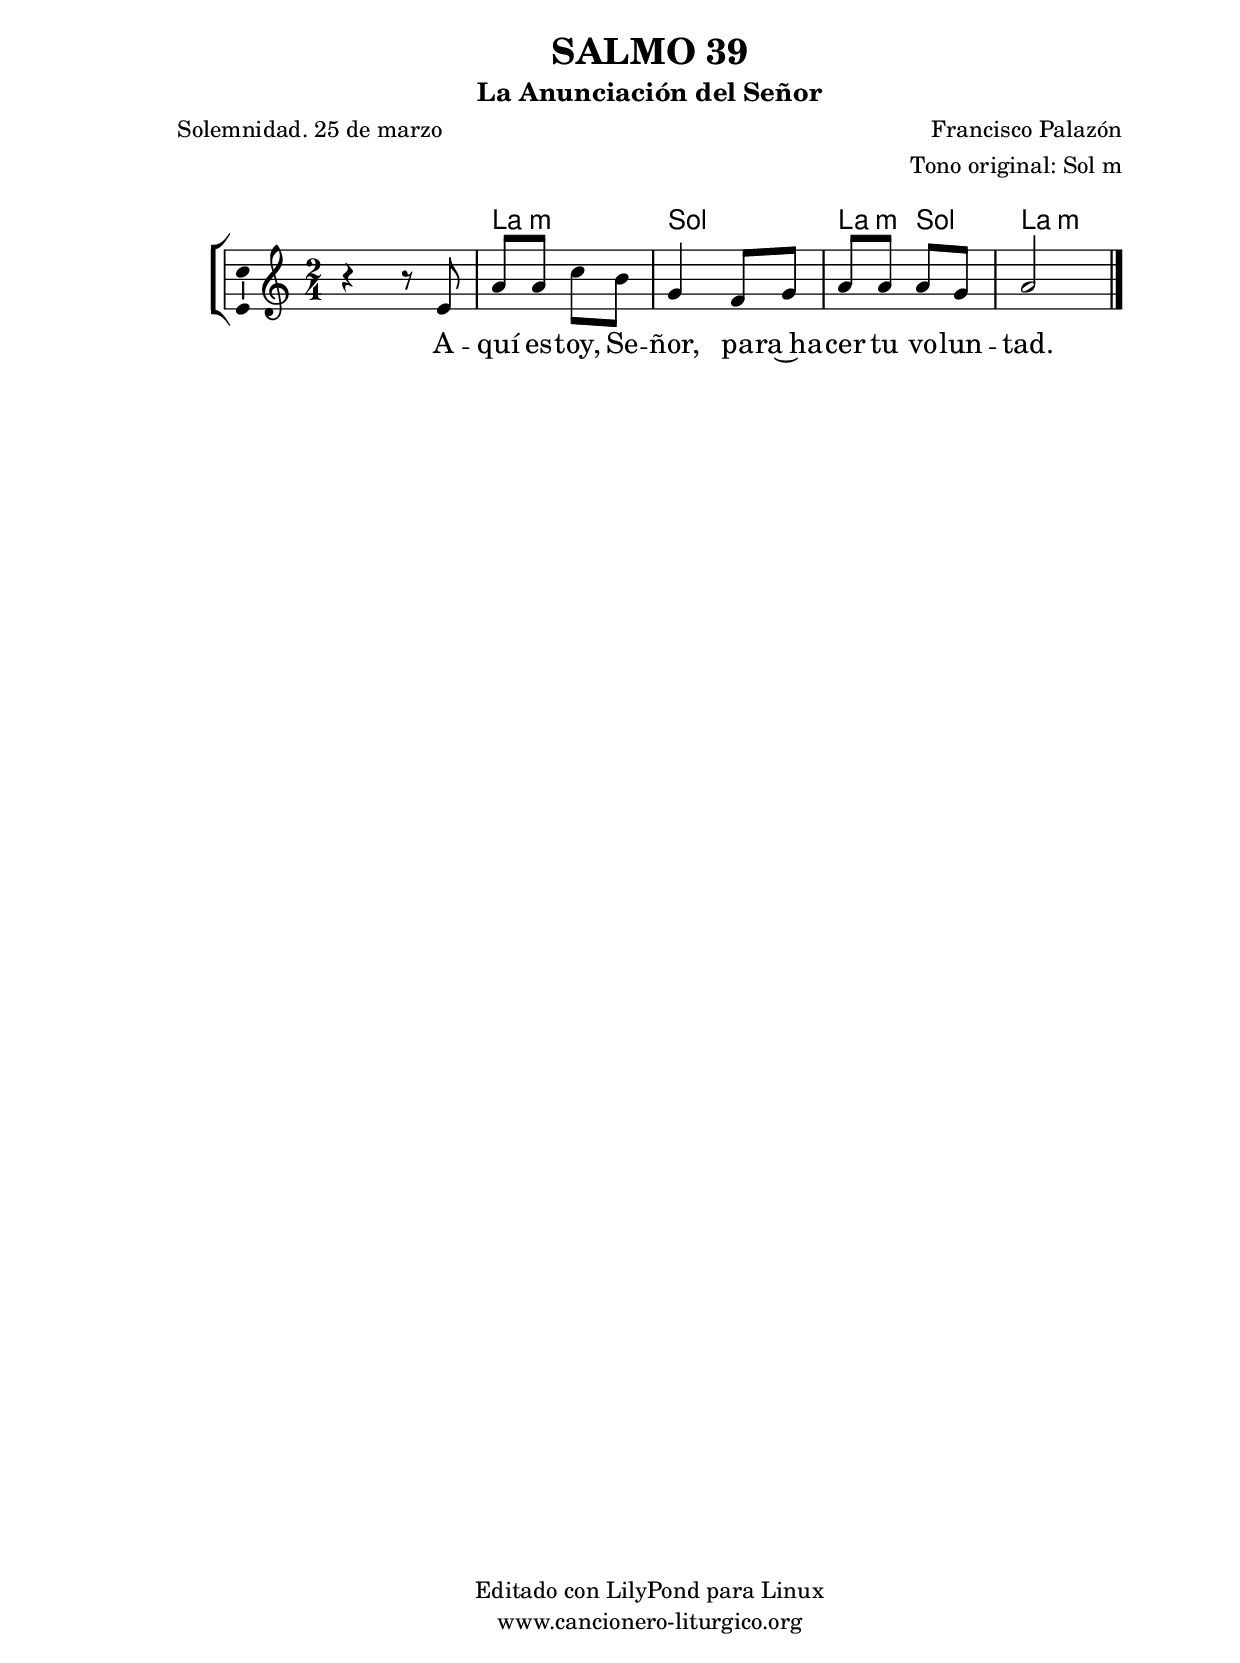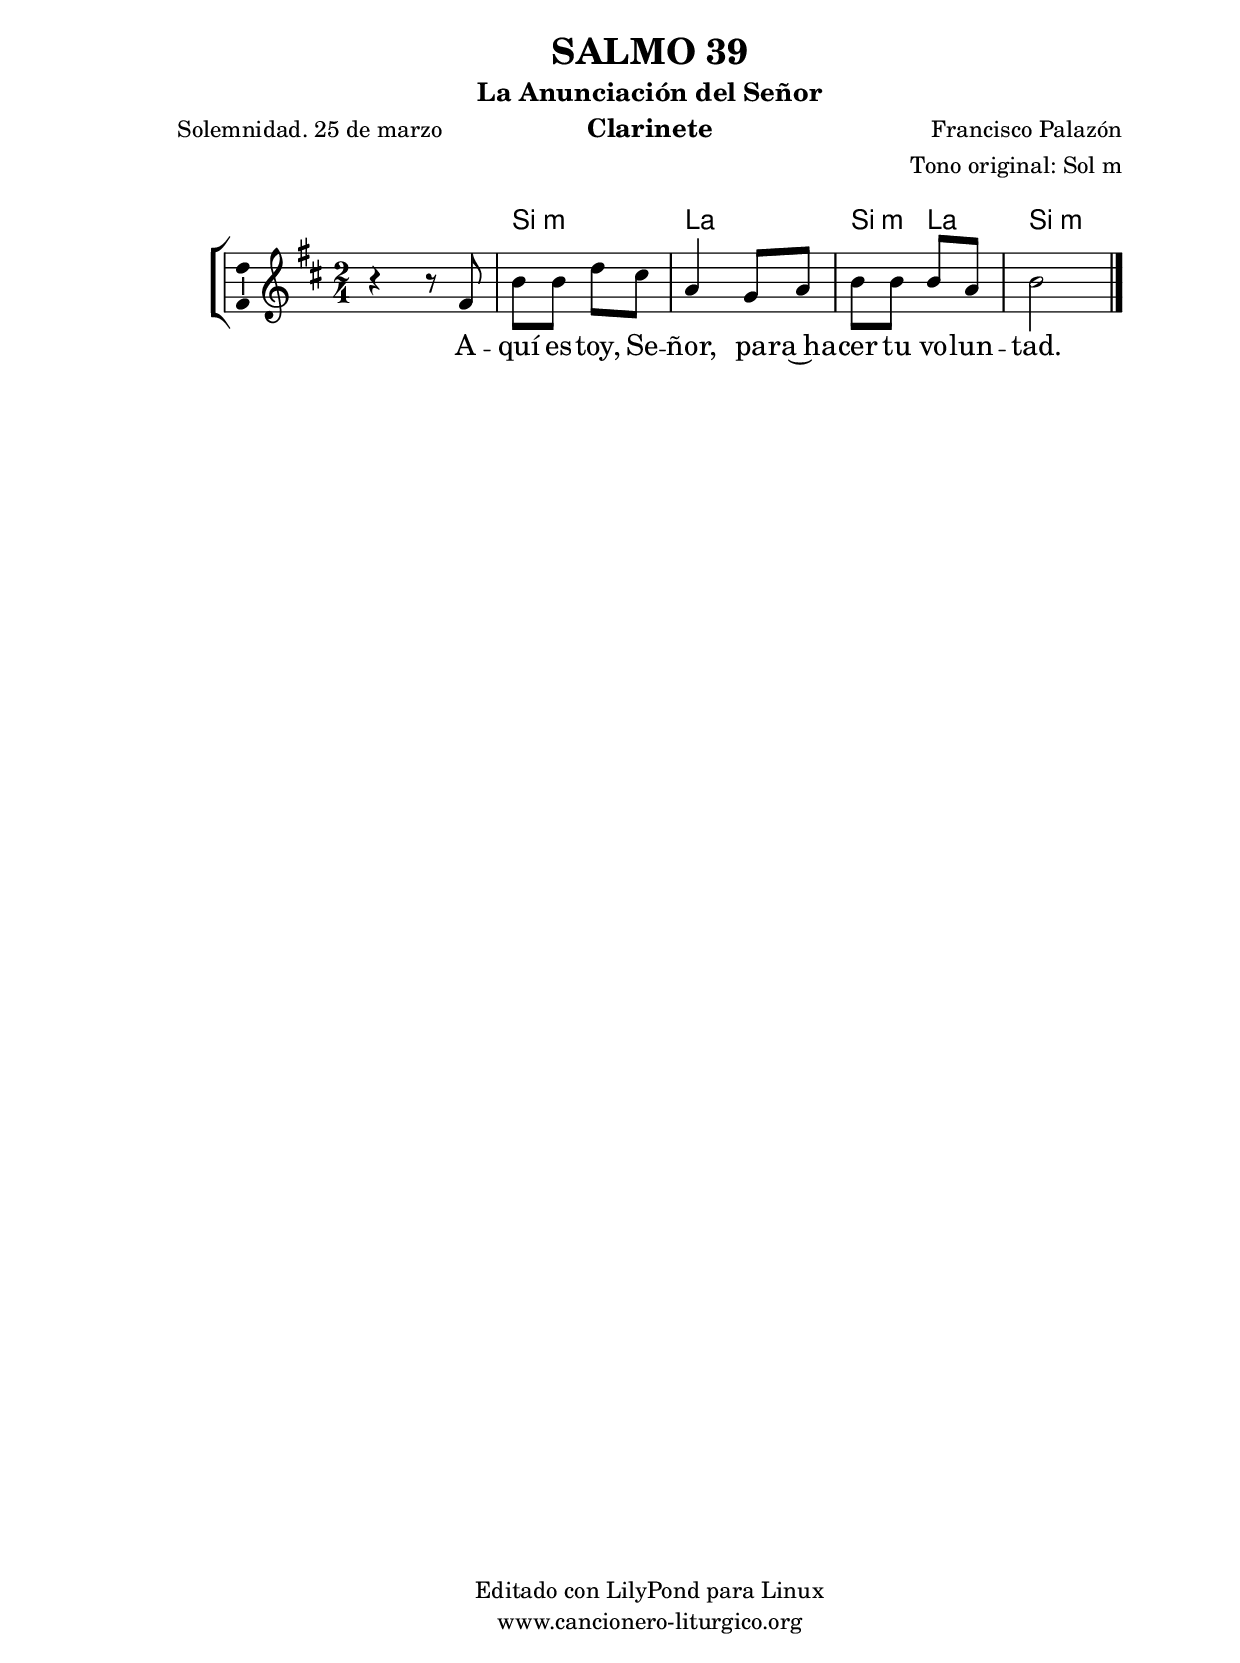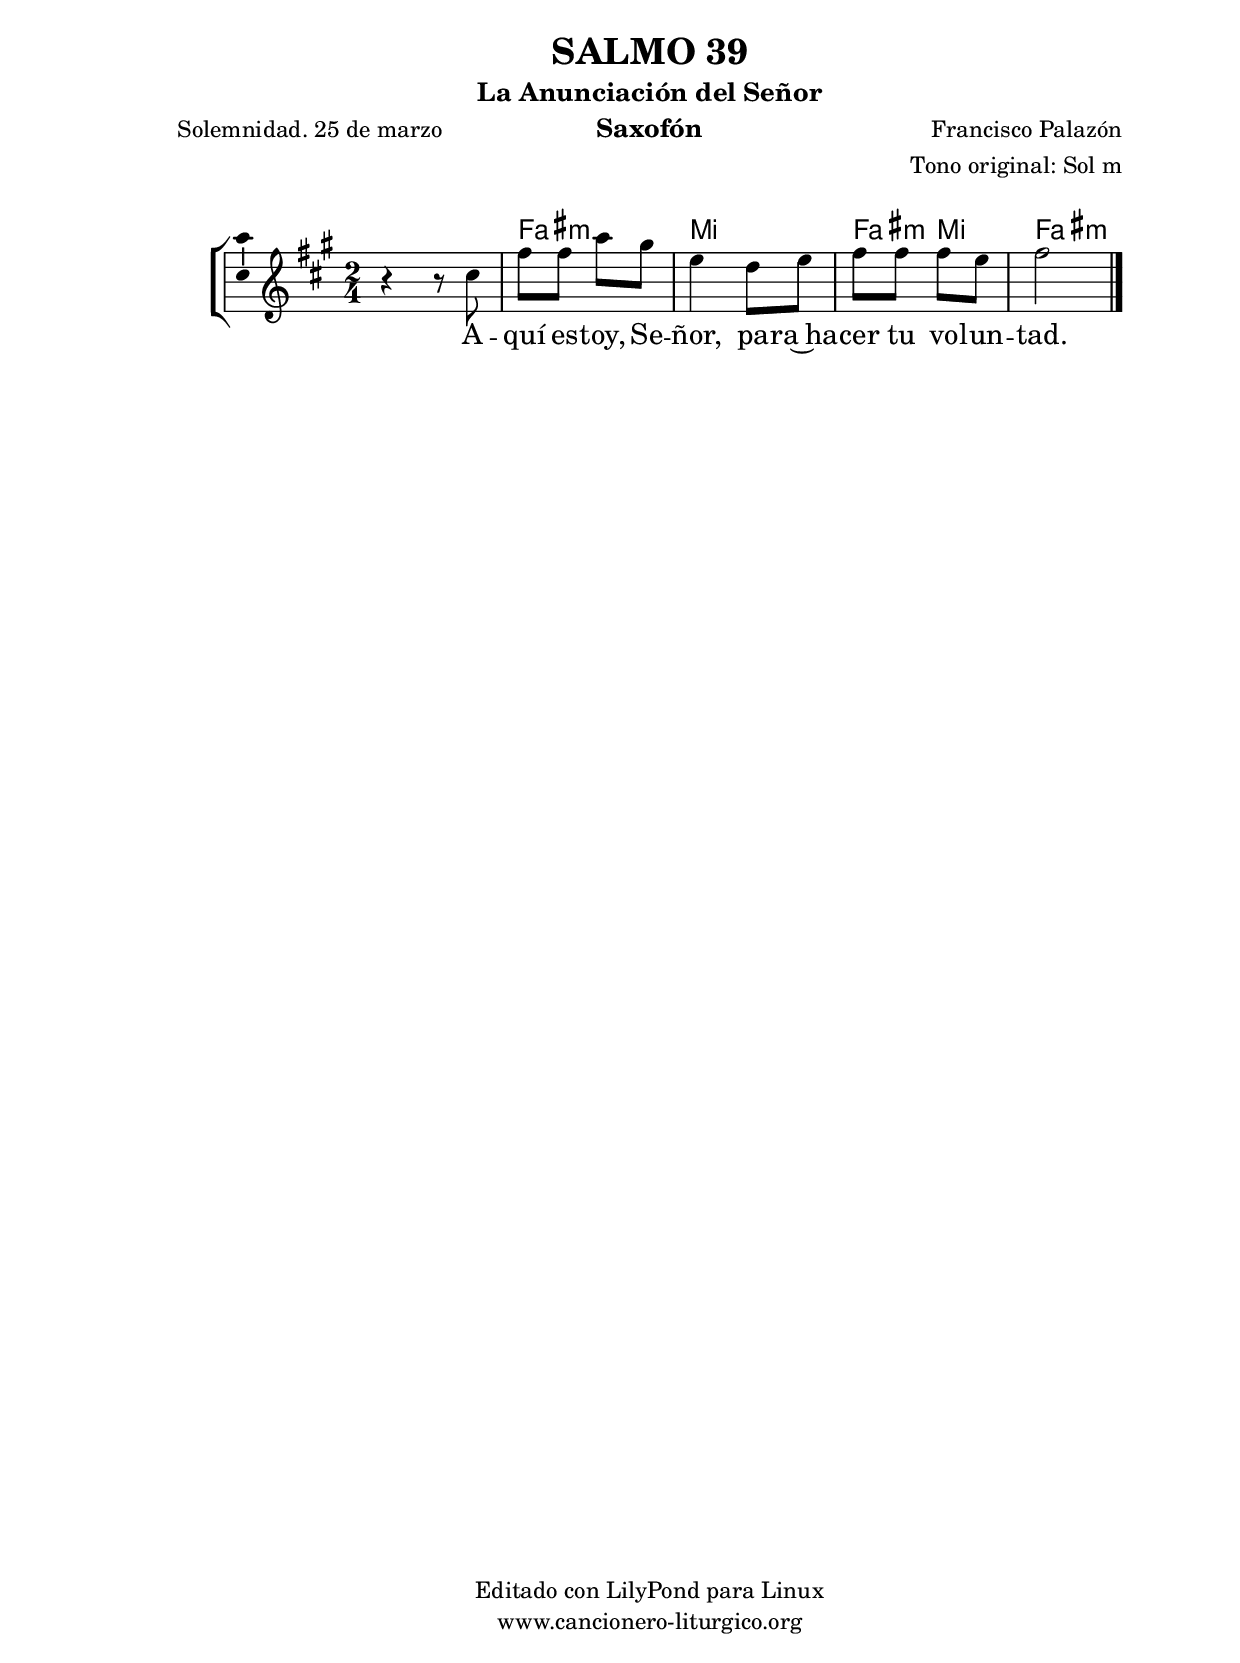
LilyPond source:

%
%para convertir .midi en .wav:
%timidity filename.midi -Ow -o finename.wav
%
%
%Para convertir de .wav a .mp3:
%lame -h -m j filename.wav
%
%
%para escuchar el midi:
%timidity nombrefichero.midi
%


%versión de lilypond para la que se ha escrito esta partitura:
\version "2.16.0"

	%Tamaño papel
	#(set-default-paper-size "a4")
	%Tamaño partitura
	#(set-global-staff-size 20)
	%No responde al pulsar sobre una nota
	#(ly:set-option 'point-and-click #f)

%parámetros del encabezamiento:
\header {
	title = "SALMO 39"
	subtitle = "La Anunciación del Señor"
	composer = "Francisco Palazón"
	poet = "Solemnidad. 25 de marzo"
	meter = ""
	arranger = "Tono original: Sol m"
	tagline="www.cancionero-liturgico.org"
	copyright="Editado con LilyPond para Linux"
	}

%parámetros asociados al papel:
\paper  {
	oddHeaderMarkup = \markup {\fill-line { \on-the-fly #not-first-page \fromproperty #'header:title \on-the-fly #not-first-page \fromproperty #'header:composer }}
	evenHeaderMarkup = \markup {\fill-line { \fromproperty #'header:composer \fromproperty #'header:title }}
	#(set-paper-size "a4")
	print-page-number = ##f
	first-page-number = 1
	print-first-page-number = ##f
%	head-separation = 3.0 \cm
	top-margin = 2.0 \cm
	bottom-margin = 0.5\cm
%%%	bottom-margin = -1.0\cm
	left-margin = 3.0 \cm
	line-width = 16.0 \cm 
	indent = 8\mm
	interscoreline = 2.\mm
	between-system-space = 15\mm
%	para que las partituras no llenen la hoja:
	ragged-bottom = ##t
%	idem para la última hoja:
	ragged-last-bottom = ##f
%	para que las partituras llenen el ancho del papel:
	ragged-last = ##f
	after-title-space = 2.5 \cm
%page-count=1
%system-count=8

	%Flexible Vertical Spacing
%	markup-markup-spacing =
%	#'((basic-distance . 15) (minimum-distance . 15) (padding . 3))
	markup-system-spacing =
	#'((basic-distance . 15) (minimum-distance . 15) (padding . 3))
	system-system-spacing =
	#'((basic-distance . 15) (minimum-distance . 15) (padding . 3))
	score-system-spacing =
	#'((basic-distance . 15) (minimum-distance . 15) (padding . 5))
%	top-system-spacing = % header
%	#'((basic-distance . 8) (minimum-distance . 0) (padding . 3))
%	top-markup-spacing =
%	#'((basic-distance . 20) (minimum-distance . 20) (padding . 3))
	last-bottom-spacing = % footer
	#'((basic-distance . 5) (minimum-distance . 5) (padding . 3))
%	score-markup-spacing =
%	#'((basic-distance . 16) (minimum-distance . 13) (padding . 3))

	}


%parámetros que afectan a toda la partitura:
global =  {
	%clave de sol (G):
	\clef G
	%armadura:
	\transpose bes c'
	\key g \minor
	\tempo 4=80
	\set Score.tempoHideNote = ##t
	}


acordes = {
	\italianChords
	\chordmode {
	\transpose bes c'
{

s2 g2:m f g4:m f g2:m

	}
	}
}

melodia = 
	\transpose bes c'
{
	\relative c'{

\time 2/4

r4 r8 d8
g8 g bes a
f4 ees8 f
g8 g g f
g2

	\bar "|."
	}
	}


texto = \lyricmode {
A -- quí es -- toy, Se -- ñor, pa -- ra~ha -- cer tu vo -- lun -- tad.
	}


acordesStaff = \context ChordNames = acordesStaff <<
	\set chordChanges = ##t
	\acordes
	>>


vozStaff = \context Voice = vozStaff
\with {\consists "Ambitus_engraver"}
<<
%	\set Staff.instrumentName = ""
%	\set Staff.shortInstrumentName = ""
%	\set Staff.midiInstrument = #"clarinet"
%	\set Staff.midiInstrument = #"cello"
%	\set Staff.midiInstrument = #"flute"
	\set Staff.midiInstrument = #"electric guitar (jazz)"
%	\set Staff.midiInstrument = #"english horn"
%	\set Staff.midiInstrument = #"violin"
%	\set Staff.midiInstrument = #"glockenspiel"
	\set Staff.midiMinimumVolume = #0.7
	\set Staff.midiMaximumVolume = #0.9
	\global
	\melodia
	>>


textoStaff = \context Lyrics = textoStaff <<
	\lyricsto vozStaff \texto
	>>

\book {
	\score {
		\context ChoirStaff {
			\override StaffGroup.SystemStartBracket #'collapse-height = #1
			\override Score.SystemStartBar #'collapse-height = #1
			<<
			\acordesStaff
			\vozStaff
			\textoStaff
			>>
			}
		\layout {
	    		\context {
				\Lyrics
				\override LyricText #'font-size = #2
				}
	   		 \context {
				\Score
				%fontSize = #3
				\override StaffSymbol #'staff-space = #(magstep +3)
				%\override Beam #'thickness = #0.55
				%\override SpacingSpanner #'spacing-increment = #1.0
				%\override Slur #'height-limit = #1.5
				}
			}
		}
	\score {
		\unfoldRepeats
		\context ChoirStaff {
			<<
			\acordesStaff
			\vozStaff
			>>
			}
		\midi {
	  		\context {
	  			\Score
				tempoWholesPerMinute = #(ly:make-moment 70 4)
				}
			}
		}
	}

%Partitura para clarinete
#(define output-suffix "C")
\book {
	\header{
		instrument = "Clarinete"
		}
	\score {
		\context ChoirStaff {
			\override StaffGroup.SystemStartBracket #'collapse-height = #1
			\override Score.SystemStartBar #'collapse-height = #1
\transpose c d
			<<
			\acordesStaff
			\vozStaff
			\textoStaff
			>>
			}
		\layout {
	    		\context {
				\Lyrics
				\override LyricText #'font-size = #2
				}
	   		 \context {
				\Score
				%fontSize = #3
				\override StaffSymbol #'staff-space = #(magstep +3)
				%\override Beam #'thickness = #0.55
				%\override SpacingSpanner #'spacing-increment = #1.0
				%\override Slur #'height-limit = #1.5
				}
			}
		}
	}

%Partitura para saxofón
#(define output-suffix "S")
\book {
	\header{
		instrument = "Saxofón"
		}
	\score {
		\context ChoirStaff {
			\override StaffGroup.SystemStartBracket #'collapse-height = #1
			\override Score.SystemStartBar #'collapse-height = #1
\transpose c a
			<<
			\acordesStaff
			\vozStaff
			\textoStaff
			>>
			}
		\layout {
	    		\context {
				\Lyrics
				\override LyricText #'font-size = #2
				}
	   		 \context {
				\Score
				%fontSize = #3
				\override StaffSymbol #'staff-space = #(magstep +3)
				%\override Beam #'thickness = #0.55
				%\override SpacingSpanner #'spacing-increment = #1.0
				%\override Slur #'height-limit = #1.5
				}
			}
		}
	}

